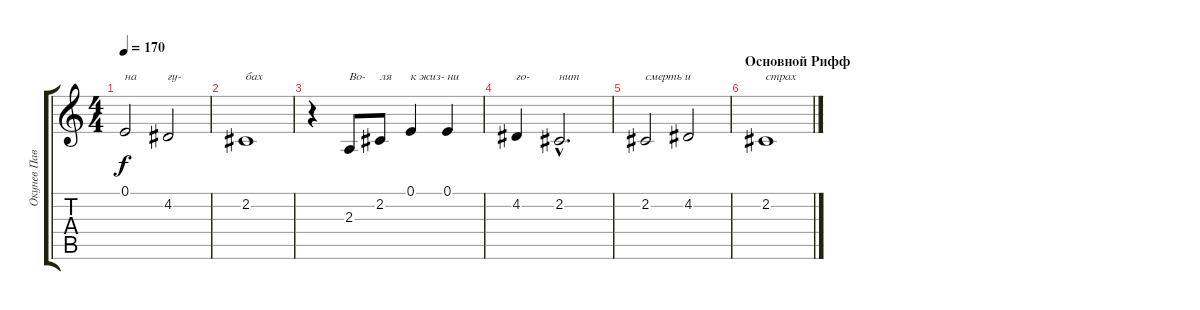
\track ("Окунев Павел" "Окунев Пав") {instrument oboe}
\staff {score tabs}
\tuning (E4 B3 G3 D3 A2 E2) {hide}
\ts (4 4)
\tempo 170
\clef g2
\ks c
0.1.2{txt "на" dy f} 4.2.2{txt "гу-"} |
2.2.1{txt "бах"} |
r.4 2.3.8{txt "Во-"} 2.2.8{txt "ля"} 0.1.4{txt "к жиз-"} 0.1.4{txt "ни"} |
4.2.4{txt "го-"} 2.2{hac}.2{d txt "нит"} |
2.2.2{txt "смерть и"} 4.2.2 |
\section ("" "Основной Рифф")
2.2.1{txt "страх"}
